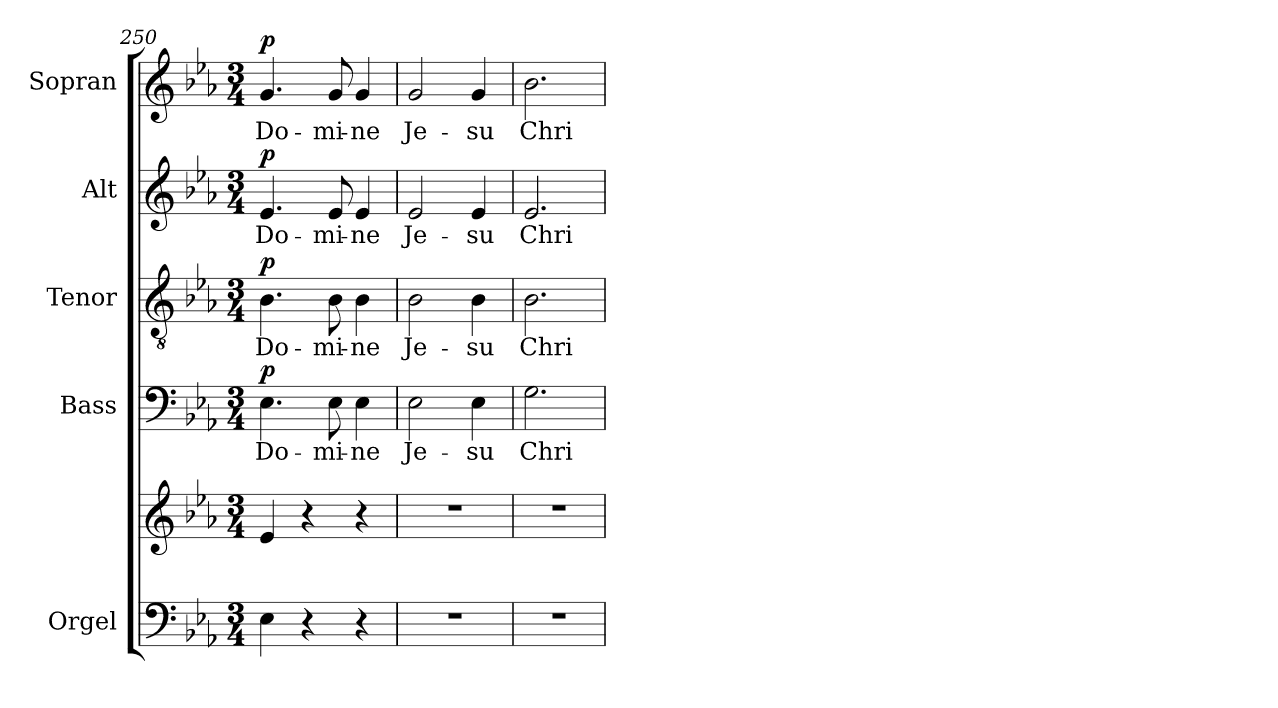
**kern	**kern	**kern	**text	**dynam	**kern	**text	**dynam	**kern	**text	**dynam	**kern	**text	**dynam
*part5	*part5	*part4	*part4	*part4	*part3	*part3	*part3	*part2	*part2	*part2	*part1	*part1	*part1
*staff6	*staff5	*staff4	*staff4	*staff4	*staff3	*staff3	*staff3	*staff2	*staff2	*staff2	*staff1	*staff1	*staff1
*I"Orgel	*	*I"Bass	*	*	*I"Tenor	*	*	*I"Alt	*	*	*I"Sopran	*	*
*I'Org.	*	*I'B.	*	*	*I'T.	*	*	*I'A.	*	*	*I'S.	*	*
*clefF4	*clefG2	*clefF4	*	*	*clefGv2	*	*	*clefG2	*	*	*clefG2	*	*
*k[b-e-a-]	*k[b-e-a-]	*k[b-e-a-]	*	*	*k[b-e-a-]	*	*	*k[b-e-a-]	*	*	*k[b-e-a-]	*	*
*E-:	*E-:	*E-:	*	*	*E-:	*	*	*E-:	*	*	*E-:	*	*
*M3/4	*M3/4	*M3/4	*	*	*M3/4	*	*	*M3/4	*	*	*M3/4	*	*
=250	=250	=250	=250	=250	=250	=250	=250	=250	=250	=250	=250	=250	=250
!	!	!	!LO:LY:b	!LO:DY:a	!	!LO:LY:b	!LO:DY:a	!	!LO:LY:b	!LO:DY:a	!	!LO:LY:b	!LO:DY:a
4E-\	4e-/	4.E-\	Do-	p	4.B-\	Do-	p	4.e-/	Do-	p	4.g/	Do-	p
4r	4r	.	.	.	.	.	.	.	.	.	.	.	.
!	!	!	!LO:LY:b	!	!	!LO:LY:b	!	!	!LO:LY:b	!	!	!LO:LY:b	!
.	.	8E-\	-mi-	.	8B-\	-mi-	.	8e-/	-mi-	.	8g/	-mi-	.
!	!	!	!LO:LY:b	!	!	!LO:LY:b	!	!	!LO:LY:b	!	!	!LO:LY:b	!
4r	4r	4E-\	-ne	.	4B-\	-ne	.	4e-/	-ne	.	4g/	-ne	.
=251	=251	=251	=251	=251	=251	=251	=251	=251	=251	=251	=251	=251	=251
!	!	!	!LO:LY:b	!	!	!LO:LY:b	!	!	!LO:LY:b	!	!	!LO:LY:b	!
2.r	2.r	2E-\	Je-	.	2B-\	Je-	.	2e-/	Je-	.	2g/	Je-	.
!	!	!	!LO:LY:b	!	!	!LO:LY:b	!	!	!LO:LY:b	!	!	!LO:LY:b	!
.	.	4E-\	-su	.	4B-\	-su	.	4e-/	-su	.	4g/	-su	.
=252	=252	=252	=252	=252	=252	=252	=252	=252	=252	=252	=252	=252	=252
!	!	!	!LO:LY:b	!	!	!LO:LY:b	!	!	!LO:LY:b	!	!	!LO:LY:b	!
2.r	2.r	2.G\	Chri-	.	2.B-\	Chri-	.	2.e-/	Chri-	.	2.b-\	Chri-	.
=	=	=	=	=	=	=	=	=	=	=	=	=	=
*-	*-	*-	*-	*-	*-	*-	*-	*-	*-	*-	*-	*-	*-
